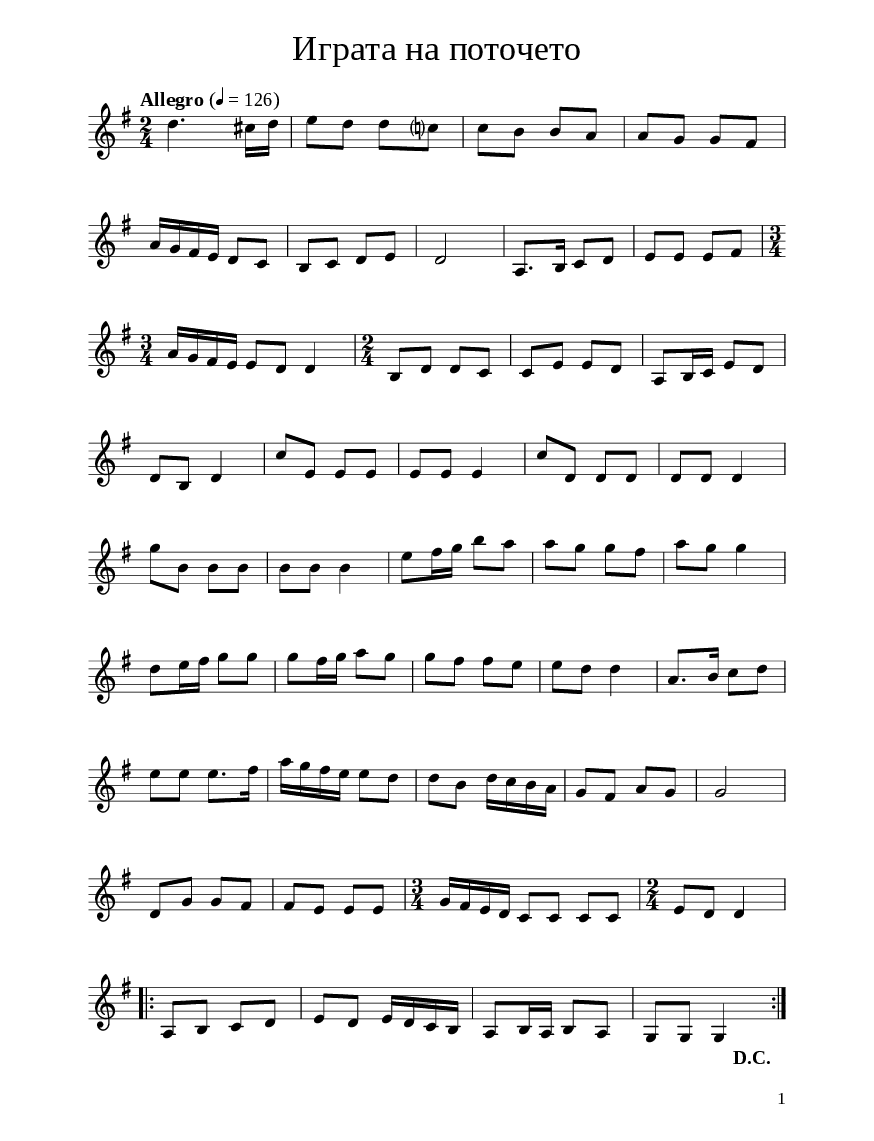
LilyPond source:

\version "2.24.3"

% include paper part and global functions
\include "include/globals.ily"

\bookpart {
  \label #'ref172
  \tocItem \markup "Играта на поточето"
  \paper {
    print-all-headers = ##t
    print-page-number = ##t
    print-first-page-number = ##t

    % put page numbers on the bottom
    oddHeaderMarkup = \markup ""
    evenHeaderMarkup = \markup ""
    oddFooterMarkup = \markup
    \fill-line {
      ""
      \if \should-print-page-number \fromproperty #'page:page-number-string
    }
    evenFooterMarkup = \markup
    \fill-line {
      \if \should-print-page-number \fromproperty #'page:page-number-string
      ""
    }

    left-margin = 1.5\cm
    right-margin = 1.5\cm
    top-margin = 1.6\cm
    bottom-margin = 1.2\cm
    ragged-bottom = ##t % do not spread the staves to fill the whole vertical space

    % change distance between staves
    system-system-spacing =
    #'((basic-distance . 14)
       (minimum-distance . 6)
       (padding . 1)
       (stretchability . 10.5))
  }

  \header {
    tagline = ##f
  }

  \score {
    \include "include/score-layout.ily"

    \new Voice \absolute {
      \clef treble
      \key g \major
      \time 2/4
      \tempoFunc "Allegro" 4 "126"
      %\autoBeamOff
      d''4. cis''16 d''16 | % 2
      e''8 d''8 d''8 c''?8 | % 3
      c''8 b'8 b'8 a'8 | % 4
      a'8 g'8 g'8 fis'8 \break | % 5
      a'16 g'16 fis'16 e'16 d'8 c'8 | % 6
      b8 c'8 d'8 e'8 | % 7
      d'2 | % 8
      a8. b16 c'8 d'8 | % 9
      e'8 e'8 e'8 fis'8 \break

      \time 3/4  a'16 g'16 fis'16 e'16 e'8 d'8 d'4 | % 11
      \time 2/4  b8 d'8 d'8 c'8 | % 12
      c'8 e'8 e'8 d'8 | % 13
      a8 b16 c'16 e'8 d'8 \break | % 14
      d'8 b8 d'4 | % 15
      c''8 e'8 e'8 e'8 | % 16
      e'8 e'8 e'4 | % 17
      c''8 d'8 d'8 d'8 | % 18
      d'8 d'8 d'4 \break | % 19
      g''8 b'8 b'8 b'8 |
      b'8 b'8 b'4 | % 21
      e''8 fis''16 g''16 b''8 a''8 | % 22
      a''8 g''8 g''8 fis''8 | % 23
      a''8 g''8 g''4 \break | % 24
      d''8 e''16 fis''16 g''8 g''8 | % 25
      g''8 fis''16 g''16 a''8 g''8 | % 26
      g''8 fis''8 fis''8 e''8 | % 27
      e''8 d''8 d''4 | % 28
      a'8. b'16 c''8 d''8 \break | % 29
      e''8 e''8 e''8. fis''16 |
      a''16 g''16 fis''16 e''16 e''8 d''8 | % 31
      d''8 b'8 d''16 c''16 b'16 a'16 | % 32
      g'8 fis'8 a'8 g'8 | % 33
      g'2 \break | % 34
      d'8 g'8 g'8 fis'8 | % 35
      fis'8 e'8 e'8 e'8 | % 36
      \time 3/4  g'16 fis'16 e'16 d'16 \autoBeamOff c'8 [c'8] c'8 [c'8] | \autoBeamOn % 37
      \time 2/4  e'8 d'8 d'4 \break | % 38
      \bar ".|:-|"
      a8 b8 c'8 d'8 | % 39
      e'8 d'8 e'16 d'16 c'16 b16 |
      a8 b16 a16 b8 a8 | % 41
      g8 g8 g4
      \bar ":|."
    }

    %\addlyrics {}

    \header {
      title = \titleFunc #'ref_desc_16 "Играта на поточето" "Igrata na potočeto  –  Das Spiel der Quelle"
    }

    \midi{}

  } % score

  \markup \dcr-one "D.C." #4.2
} % bookpart

% Più mosso
%
